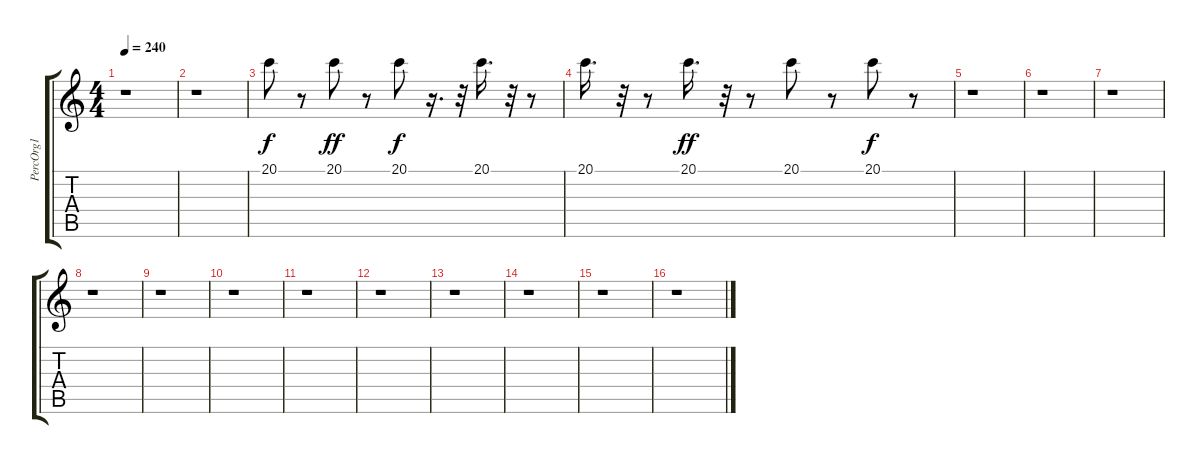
\track ("PercOrg1" "PercOrg1") {instrument percussiveorgan}
\staff {score tabs}
\tuning (E4 B3 G3 D3 A2 E2) {hide}
\ts (4 4)
\tempo 240
\clef g2
\ks c
r.1{dy f} |
r.1 |
20.1.8 r.8 20.1.8{dy ff} r.8 20.1.8{dy f} r.16{d} r.32 20.1.16{d} r.32 r.8 |
20.1.16{d} r.32 r.8 20.1.16{d dy ff} r.32 r.8 20.1.8 r.8 20.1.8{dy f} r.8 |
r.1 |
r.1 |
r.1 |
r.1 |
r.1 |
r.1 |
r.1 |
r.1 |
r.1 |
r.1 |
r.1 |
r.1
